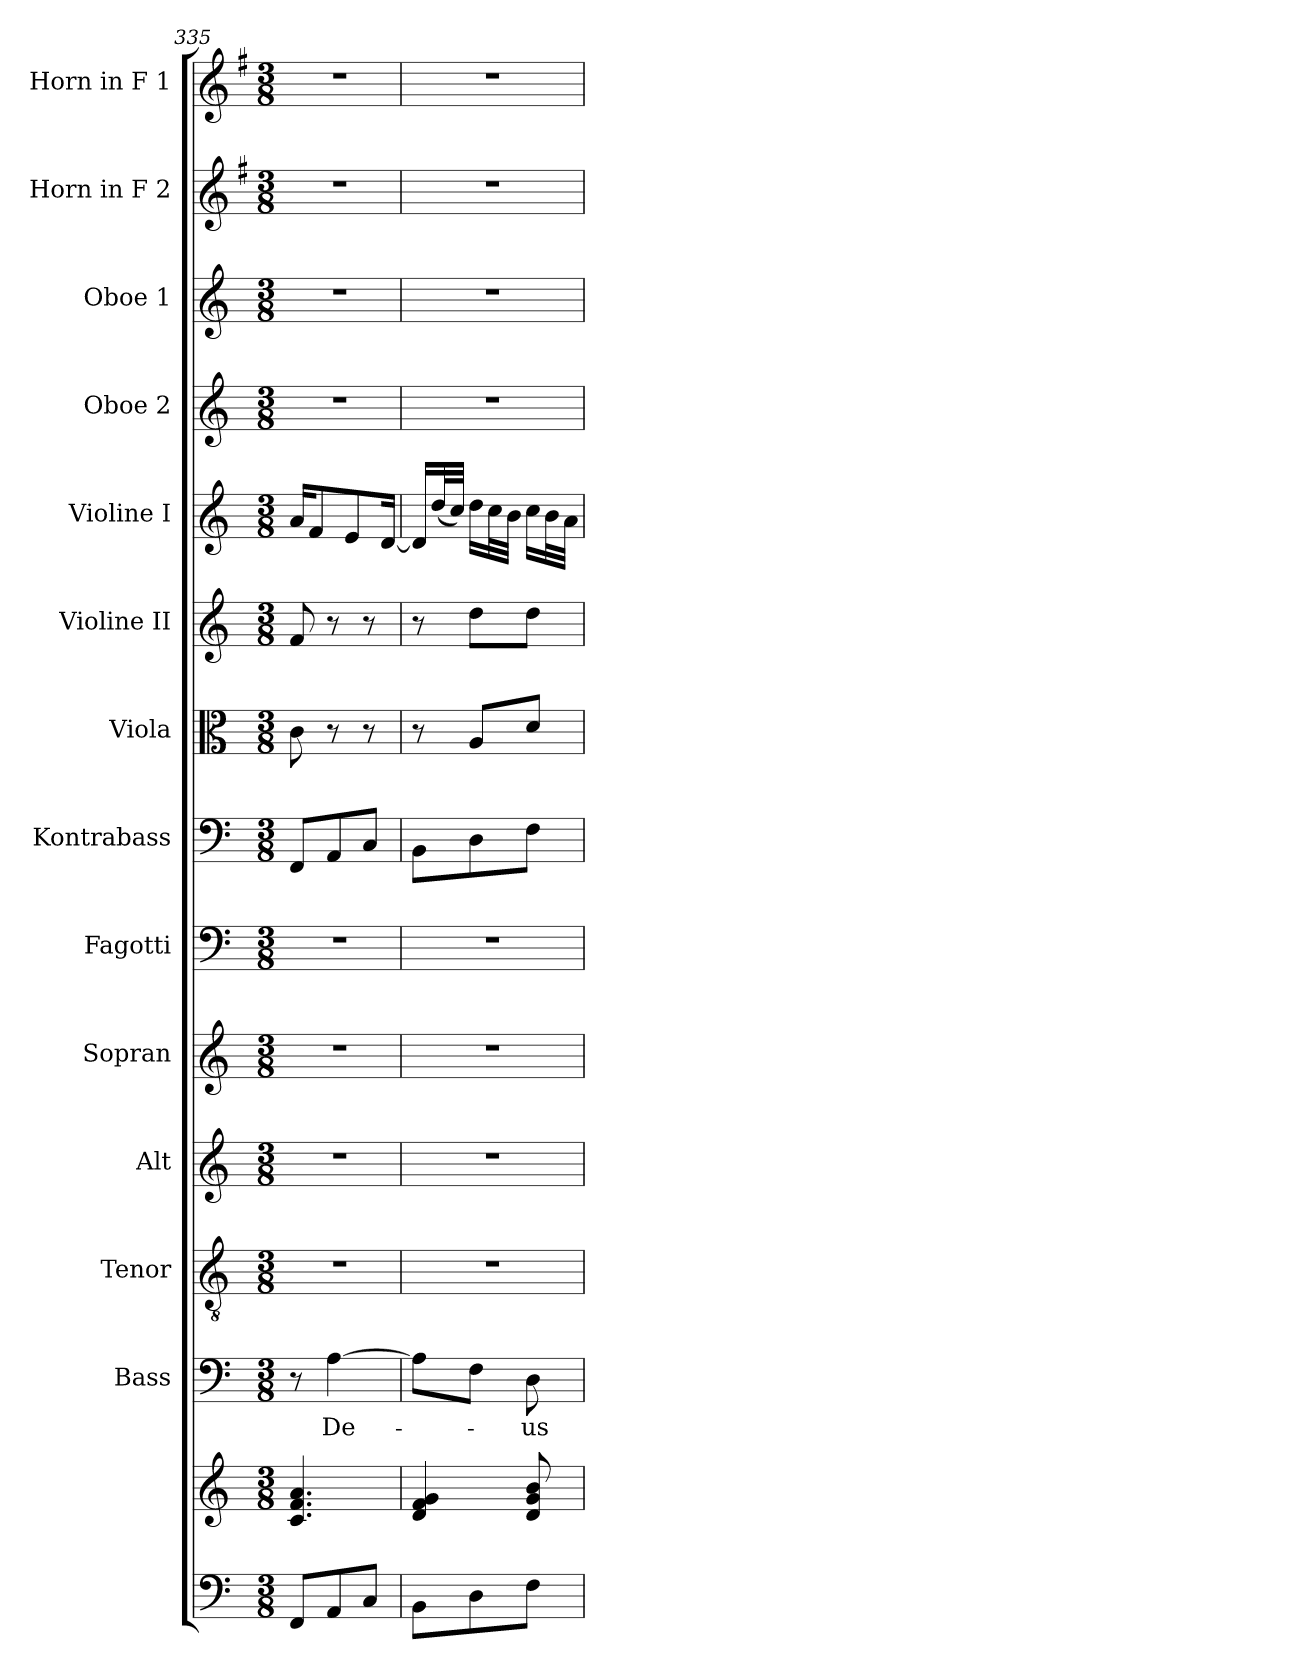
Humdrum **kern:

**kern	**kern	**kern	**text	**kern	**kern	**kern	**kern	**kern	**kern	**kern	**kern	**kern	**kern	**kern	**kern
*part14	*part14	*part13	*part13	*part12	*part11	*part10	*part9	*part8	*part7	*part6	*part5	*part4	*part3	*part2	*part1
*staff15	*staff14	*staff13	*staff13	*staff12	*staff11	*staff10	*staff9	*staff8	*staff7	*staff6	*staff5	*staff4	*staff3	*staff2	*staff1
*	*	*I"Bass	*	*I"Tenor	*I"Alt	*I"Sopran	*I"Fagotti	*I"Kontrabass	*I"Viola	*I"Violine II	*I"Violine I	*I"Oboe 2	*I"Oboe 1	*I"Horn in F 2	*I"Horn in F 1
*	*	*I'B.	*	*I'T.	*I'A.	*I'S.	*I'Fg.	*I'Kb.	*I'Vla.	*I'Vl. II	*I'Vl. I	*I'Ob. 2	*I'Ob. 1	*	*
*clefF4	*clefG2	*clefF4	*	*clefGv2	*clefG2	*clefG2	*clefF4	*clefF4	*clefC3	*clefG2	*clefG2	*clefG2	*clefG2	*clefG2	*clefG2
*	*	*	*	*	*	*	*	*ITrd7c12	*	*	*	*	*	*ITrd4c7	*ITrd4c7
*k[]	*k[]	*k[]	*	*k[]	*k[]	*k[]	*k[]	*k[]	*k[]	*k[]	*k[]	*k[]	*k[]	*k[]	*k[]
*C:	*C:	*C:	*	*C:	*C:	*C:	*C:	*C:	*C:	*C:	*C:	*C:	*C:	*C:	*C:
*M3/8	*M3/8	*M3/8	*	*M3/8	*M3/8	*M3/8	*M3/8	*M3/8	*M3/8	*M3/8	*M3/8	*M3/8	*M3/8	*M3/8	*M3/8
=335	=335	=335	=335	=335	=335	=335	=335	=335	=335	=335	=335	=335	=335	=335	=335
8FF/L	4.c/ 4.f/ 4.a/	8r	.	4.r	4.r	4.r	4.r	8FFF/L	8c\	8f/	16a/KL	4.r	4.r	4.r	4.r
.	.	.	.	.	.	.	.	.	.	.	8f/	.	.	.	.
!	!	!	!LO:LY:b	!	!	!	!	!	!	!	!	!	!	!	!
8AA/	.	[4A\	De-	.	.	.	.	8AAA/	8r	8r	.	.	.	.	.
.	.	.	.	.	.	.	.	.	.	.	8e/	.	.	.	.
8C/J	.	.	.	.	.	.	.	8CC/J	8r	8r	.	.	.	.	.
.	.	.	.	.	.	.	.	.	.	.	[16d/Jk	.	.	.	.
=336	=336	=336	=336	=336	=336	=336	=336	=336	=336	=336	=336	=336	=336	=336	=336
8BB\L	4d/ 4f/ 4g/	8A\L]	.	4.r	4.r	4.r	4.r	8BBB\L	8r	8r	16d/LL]	4.r	4.r	4.r	4.r
.	.	.	.	.	.	.	.	.	.	.	(<32dd/L	.	.	.	.
.	.	.	.	.	.	.	.	.	.	.	32cc/JJJ)	.	.	.	.
8D\	.	8F\J	.	.	.	.	.	8DD\	8A/L	8dd\L	16dd\LL	.	.	.	.
.	.	.	.	.	.	.	.	.	.	.	32cc\L	.	.	.	.
.	.	.	.	.	.	.	.	.	.	.	32b\JJJ	.	.	.	.
!	!	!	!LO:LY:b	!	!	!	!	!	!	!	!	!	!	!	!
8F\J	8d/ 8g/ 8b/	8D\	-us	.	.	.	.	8FF\J	8d/J	8dd\J	16cc\LL	.	.	.	.
.	.	.	.	.	.	.	.	.	.	.	32b\L	.	.	.	.
.	.	.	.	.	.	.	.	.	.	.	32a\JJJ	.	.	.	.
=	=	=	=	=	=	=	=	=	=	=	=	=	=	=	=
*-	*-	*-	*-	*-	*-	*-	*-	*-	*-	*-	*-	*-	*-	*-	*-
